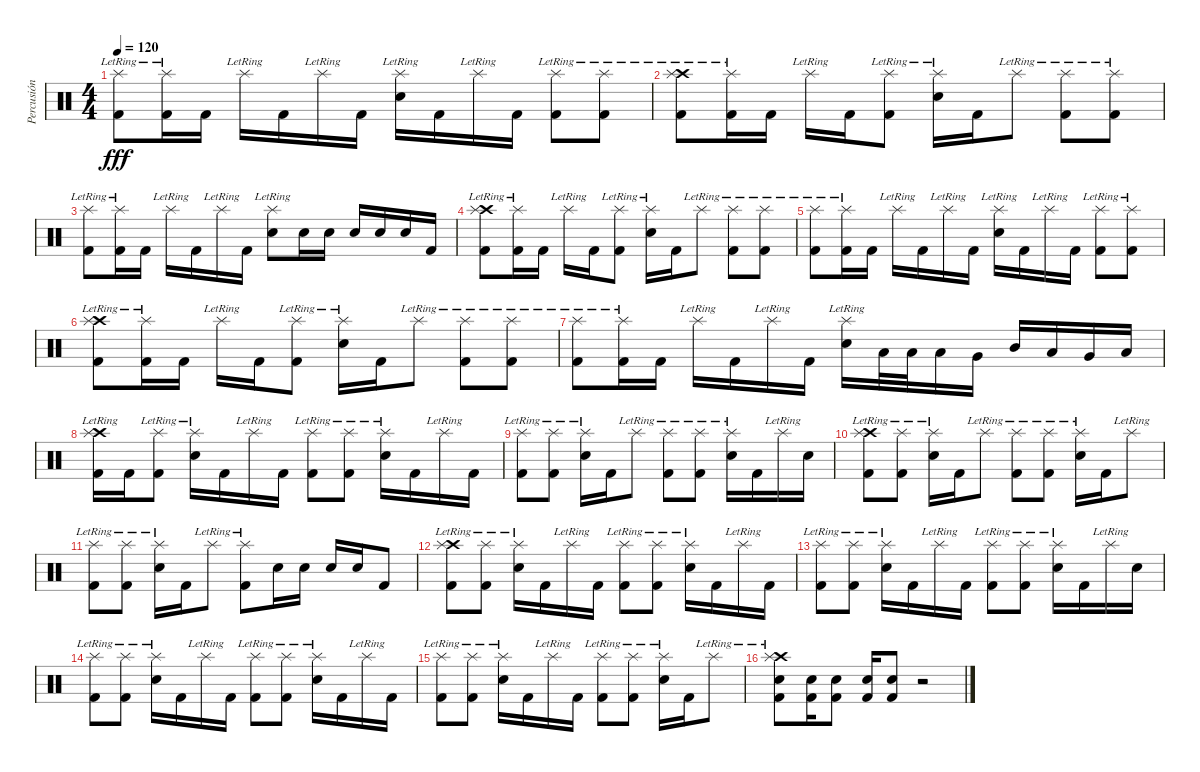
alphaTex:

\track ("Percusión" "Percusión") {instrument percussion}
\staff {score}
\articulation defaults
\ts (4 4)
\tempo 120
\clef neutral
\ks c
("Splash (hit)"{lr} "Kick (hit) 2").8{dy fff} ("Splash (hit)"{lr} "Kick (hit) 2").16 "Kick (hit) 2".16 "Splash (hit)"{lr}.16 "Kick (hit) 2".16 "Splash (hit)"{lr}.16 "Kick (hit) 2".16 ("Splash (hit)"{lr} "Electric Snare (hit)").16 "Kick (hit) 2".16 "Splash (hit)"{lr}.16 "Kick (hit) 2".16 ("Splash (hit)"{lr} "Kick (hit) 2").8 ("Splash (hit)"{lr} "Kick (hit) 2").8 |
("Crash high (hit)"{lr} "Splash (hit)"{lr} "Kick (hit) 2").8 ("Splash (hit)"{lr} "Kick (hit) 2").16 "Kick (hit) 2".16 "Splash (hit)"{lr}.16 "Kick (hit) 2".16 ("Splash (hit)"{lr} "Kick (hit) 2").8 ("Splash (hit)"{lr} "Electric Snare (hit)").16 "Kick (hit) 2".16 "Splash (hit)"{lr}.8 ("Splash (hit)"{lr} "Kick (hit) 2").8 ("Splash (hit)"{lr} "Kick (hit) 2").8 |
("Splash (hit)"{lr} "Kick (hit) 2").8 ("Splash (hit)"{lr} "Kick (hit) 2").16 "Kick (hit) 2".16 "Splash (hit)"{lr}.16 "Kick (hit) 2".16 "Splash (hit)"{lr}.16 "Kick (hit) 2".16 ("Splash (hit)"{lr} "Electric Snare (hit)").8 "Electric Snare (hit)".16 "Electric Snare (hit)".16 "Electric Snare (hit)".16 "Electric Snare (hit)".16 "Electric Snare (hit)".16 "Kick (hit) 2".16 |
("Crash high (hit)"{lr} "Splash (hit)"{lr} "Kick (hit) 2").8 ("Splash (hit)"{lr} "Kick (hit) 2").16 "Kick (hit) 2".16 "Splash (hit)"{lr}.16 "Kick (hit) 2".16 ("Splash (hit)"{lr} "Kick (hit) 2").8 ("Splash (hit)"{lr} "Electric Snare (hit)").16 "Kick (hit) 2".16 "Splash (hit)"{lr}.8 ("Splash (hit)"{lr} "Kick (hit) 2").8 ("Splash (hit)"{lr} "Kick (hit) 2").8 |
("Splash (hit)"{lr} "Kick (hit) 2").8 ("Splash (hit)"{lr} "Kick (hit) 2").16 "Kick (hit) 2".16 "Splash (hit)"{lr}.16 "Kick (hit) 2".16 "Splash (hit)"{lr}.16 "Kick (hit) 2".16 ("Splash (hit)"{lr} "Electric Snare (hit)").16 "Kick (hit) 2".16 "Splash (hit)"{lr}.16 "Kick (hit) 2".16 ("Splash (hit)"{lr} "Kick (hit) 2").8 ("Splash (hit)"{lr} "Kick (hit) 2").8 |
("Crash high (hit)"{lr} "Splash (hit)"{lr} "Kick (hit) 2").8 ("Splash (hit)"{lr} "Kick (hit) 2").16 "Kick (hit) 2".16 "Splash (hit)"{lr}.16 "Kick (hit) 2".16 ("Splash (hit)"{lr} "Kick (hit) 2").8 ("Splash (hit)"{lr} "Electric Snare (hit)").16 "Kick (hit) 2".16 "Splash (hit)"{lr}.8 ("Splash (hit)"{lr} "Kick (hit) 2").8 ("Splash (hit)"{lr} "Kick (hit) 2").8 |
("Splash (hit)"{lr} "Kick (hit) 2").8 ("Splash (hit)"{lr} "Kick (hit) 2").16 "Kick (hit) 2".16 "Splash (hit)"{lr}.16 "Kick (hit) 2".16 "Splash (hit)"{lr}.16 "Kick (hit) 2".16 ("Splash (hit)"{lr} "Electric Snare (hit)").16 "Low Tom (hit)".32 "Low Tom (hit)".32 "Low Tom (hit)".16 "Very Low Tom (hit)".16 "Mid Tom (hit)".16 "Low Tom (hit)".16 "Very Low Tom (hit)".16 "Low Floor Tom (hit)".16 |
("Crash high (hit)"{lr} "Splash (hit)"{lr} "Kick (hit) 2").16 "Kick (hit) 2".16 ("Splash (hit)"{lr} "Kick (hit) 2").8 ("Splash (hit)"{lr} "Electric Snare (hit)").16 "Kick (hit) 2".16 "Splash (hit)"{lr}.16 "Kick (hit) 2".16 ("Splash (hit)"{lr} "Kick (hit) 2").8 ("Splash (hit)"{lr} "Kick (hit) 2").8 ("Splash (hit)"{lr} "Electric Snare (hit)").16 "Kick (hit) 2".16 "Splash (hit)"{lr}.16 "Kick (hit) 2".16 |
("Splash (hit)"{lr} "Kick (hit) 2").8 ("Splash (hit)"{lr} "Kick (hit) 2").8 ("Splash (hit)"{lr} "Electric Snare (hit)").16 "Kick (hit) 2".16 "Splash (hit)"{lr}.8 ("Splash (hit)"{lr} "Kick (hit) 2").8 ("Splash (hit)"{lr} "Kick (hit) 2").8 ("Splash (hit)"{lr} "Electric Snare (hit)").16 "Kick (hit) 2".16 "Splash (hit)"{lr}.16 "Electric Snare (hit)".16 |
("Crash high (hit)"{lr} "Splash (hit)"{lr} "Kick (hit) 2").8 ("Splash (hit)"{lr} "Kick (hit) 2").8 ("Splash (hit)"{lr} "Electric Snare (hit)").16 "Kick (hit) 2".16 "Splash (hit)"{lr}.8 ("Splash (hit)"{lr} "Kick (hit) 2").8 ("Splash (hit)"{lr} "Kick (hit) 2").8 ("Splash (hit)"{lr} "Electric Snare (hit)").16 "Kick (hit) 2".16 "Splash (hit)"{lr}.8 |
("Splash (hit)"{lr} "Kick (hit) 2").8 ("Splash (hit)"{lr} "Kick (hit) 2").8 ("Splash (hit)"{lr} "Electric Snare (hit)").16 "Kick (hit) 2".16 "Splash (hit)"{lr}.8 ("Splash (hit)"{lr} "Kick (hit) 2").8 "Electric Snare (hit)".16 "Electric Snare (hit)".16 "Electric Snare (hit)".16 "Electric Snare (hit)".16 "Kick (hit) 2".8 |
("Crash high (hit)"{lr} "Splash (hit)"{lr} "Kick (hit) 2").8 ("Splash (hit)"{lr} "Kick (hit) 2").8 ("Splash (hit)"{lr} "Electric Snare (hit)").16 "Kick (hit) 2".16 "Splash (hit)"{lr}.16 "Kick (hit) 2".16 ("Splash (hit)"{lr} "Kick (hit) 2").8 ("Splash (hit)"{lr} "Kick (hit) 2").8 ("Splash (hit)"{lr} "Electric Snare (hit)").16 "Kick (hit) 2".16 "Splash (hit)"{lr}.16 "Kick (hit) 2".16 |
("Splash (hit)"{lr} "Kick (hit) 2").8 ("Splash (hit)"{lr} "Kick (hit) 2").8 ("Splash (hit)"{lr} "Electric Snare (hit)").16 "Kick (hit) 2".16 "Splash (hit)"{lr}.16 "Kick (hit) 2".16 ("Splash (hit)"{lr} "Kick (hit) 2").8 ("Splash (hit)"{lr} "Kick (hit) 2").8 ("Splash (hit)"{lr} "Electric Snare (hit)").16 "Kick (hit) 2".16 "Splash (hit)"{lr}.16 "Electric Snare (hit)".16 |
("Splash (hit)"{lr} "Kick (hit) 2").8 ("Splash (hit)"{lr} "Kick (hit) 2").8 ("Splash (hit)"{lr} "Electric Snare (hit)").16 "Kick (hit) 2".16 "Splash (hit)"{lr}.16 "Kick (hit) 2".16 ("Splash (hit)"{lr} "Kick (hit) 2").8 ("Splash (hit)"{lr} "Kick (hit) 2").8 ("Splash (hit)"{lr} "Electric Snare (hit)").16 "Kick (hit) 2".16 "Splash (hit)"{lr}.16 "Kick (hit) 2".16 |
("Splash (hit)"{lr} "Kick (hit) 2").8 ("Splash (hit)"{lr} "Kick (hit) 2").8 ("Splash (hit)"{lr} "Electric Snare (hit)").16 "Kick (hit) 2".16 "Splash (hit)"{lr}.16 "Kick (hit) 2".16 ("Splash (hit)"{lr} "Kick (hit) 2").8 ("Splash (hit)"{lr} "Kick (hit) 2").8 ("Splash (hit)"{lr} "Electric Snare (hit)").16 "Kick (hit) 2".16 "Splash (hit)"{lr}.8 |
("Crash high (hit)"{lr} "Splash (hit)"{lr} "Electric Snare (hit)" "Kick (hit) 2").8 ("Electric Snare (hit)" "Kick (hit) 2").16 ("Electric Snare (hit)" "Kick (hit) 2").8 ("Electric Snare (hit)" "Kick (hit) 2").16 ("Electric Snare (hit)" "Kick (hit) 2").8 r.2
